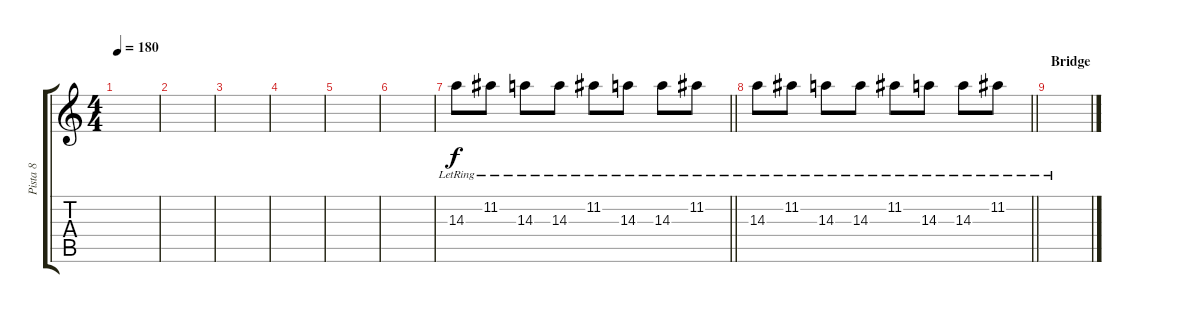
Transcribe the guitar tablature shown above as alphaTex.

\track ("Pista 8" "Pista 8") {instrument overdrivenguitar}
\staff {score tabs}
\tuning (E4 B3 G3 D3 A2 D2) {hide}
\ts (4 4)
\tempo 180
\clef g2
\ks c
|
|
|
|
|
|
\barLineRight lightlight
14.3{lr}.8 11.2{lr}.8 14.3{lr}.8 14.3{lr}.8 11.2{lr}.8 14.3{lr}.8 14.3{lr}.8 11.2{lr}.8 |
\barLineRight lightlight
14.3{lr}.8 11.2{lr}.8 14.3{lr}.8 14.3{lr}.8 11.2{lr}.8 14.3{lr}.8 14.3{lr}.8 11.2{lr}.8 |
\section ("" "Bridge")
